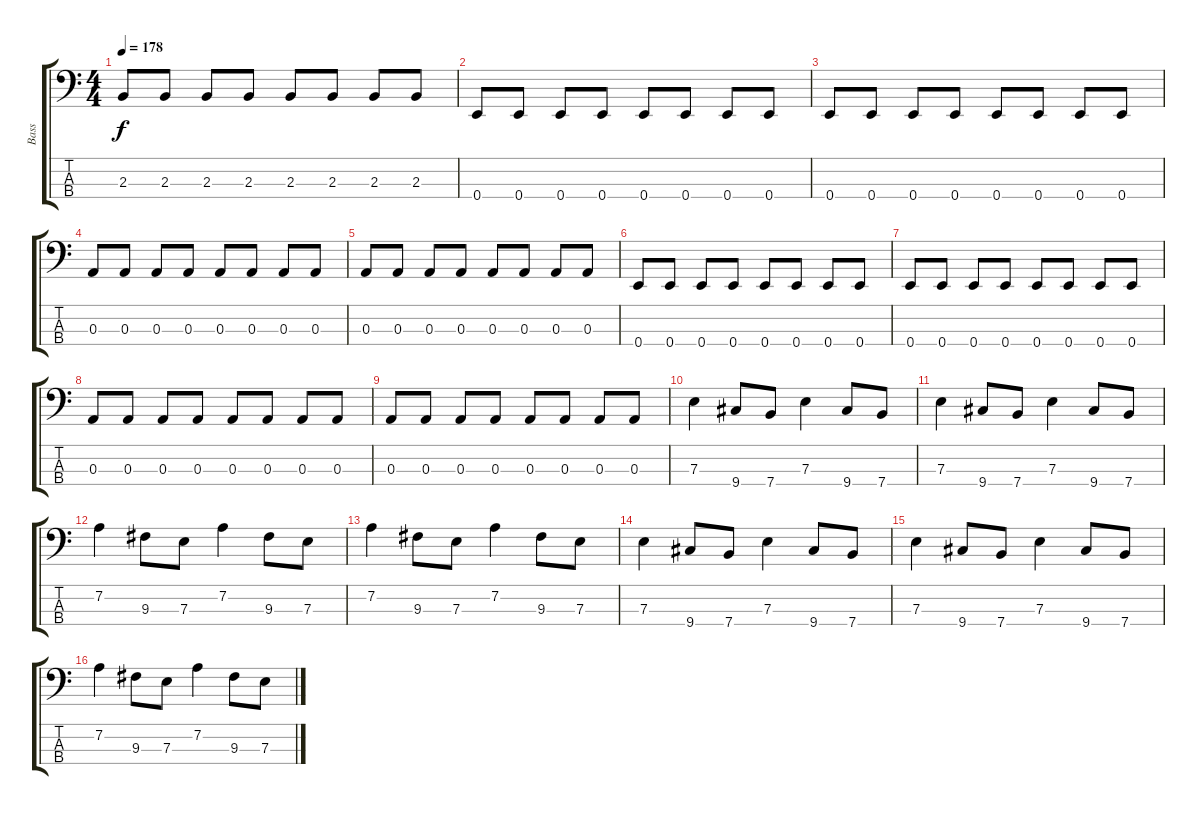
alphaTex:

\track ("Bass" "Bass") {instrument electricbassfinger}
\staff {score tabs}
\tuning (G2 D2 A1 E1) {hide}
\ts (4 4)
\tempo 178
\clef f4
\ks c
2.3.8{dy f} 2.3.8 2.3.8 2.3.8 2.3.8 2.3.8 2.3.8 2.3.8 |
0.4.8 0.4.8 0.4.8 0.4.8 0.4.8 0.4.8 0.4.8 0.4.8 |
0.4.8 0.4.8 0.4.8 0.4.8 0.4.8 0.4.8 0.4.8 0.4.8 |
0.3.8 0.3.8 0.3.8 0.3.8 0.3.8 0.3.8 0.3.8 0.3.8 |
0.3.8 0.3.8 0.3.8 0.3.8 0.3.8 0.3.8 0.3.8 0.3.8 |
0.4.8 0.4.8 0.4.8 0.4.8 0.4.8 0.4.8 0.4.8 0.4.8 |
0.4.8 0.4.8 0.4.8 0.4.8 0.4.8 0.4.8 0.4.8 0.4.8 |
0.3.8 0.3.8 0.3.8 0.3.8 0.3.8 0.3.8 0.3.8 0.3.8 |
0.3.8 0.3.8 0.3.8 0.3.8 0.3.8 0.3.8 0.3.8 0.3.8 |
7.3.4 9.4.8 7.4.8 7.3.4 9.4.8 7.4.8 |
7.3.4 9.4.8 7.4.8 7.3.4 9.4.8 7.4.8 |
7.2.4 9.3.8 7.3.8 7.2.4 9.3.8 7.3.8 |
7.2.4 9.3.8 7.3.8 7.2.4 9.3.8 7.3.8 |
7.3.4 9.4.8 7.4.8 7.3.4 9.4.8 7.4.8 |
7.3.4 9.4.8 7.4.8 7.3.4 9.4.8 7.4.8 |
7.2.4 9.3.8 7.3.8 7.2.4 9.3.8 7.3.8
